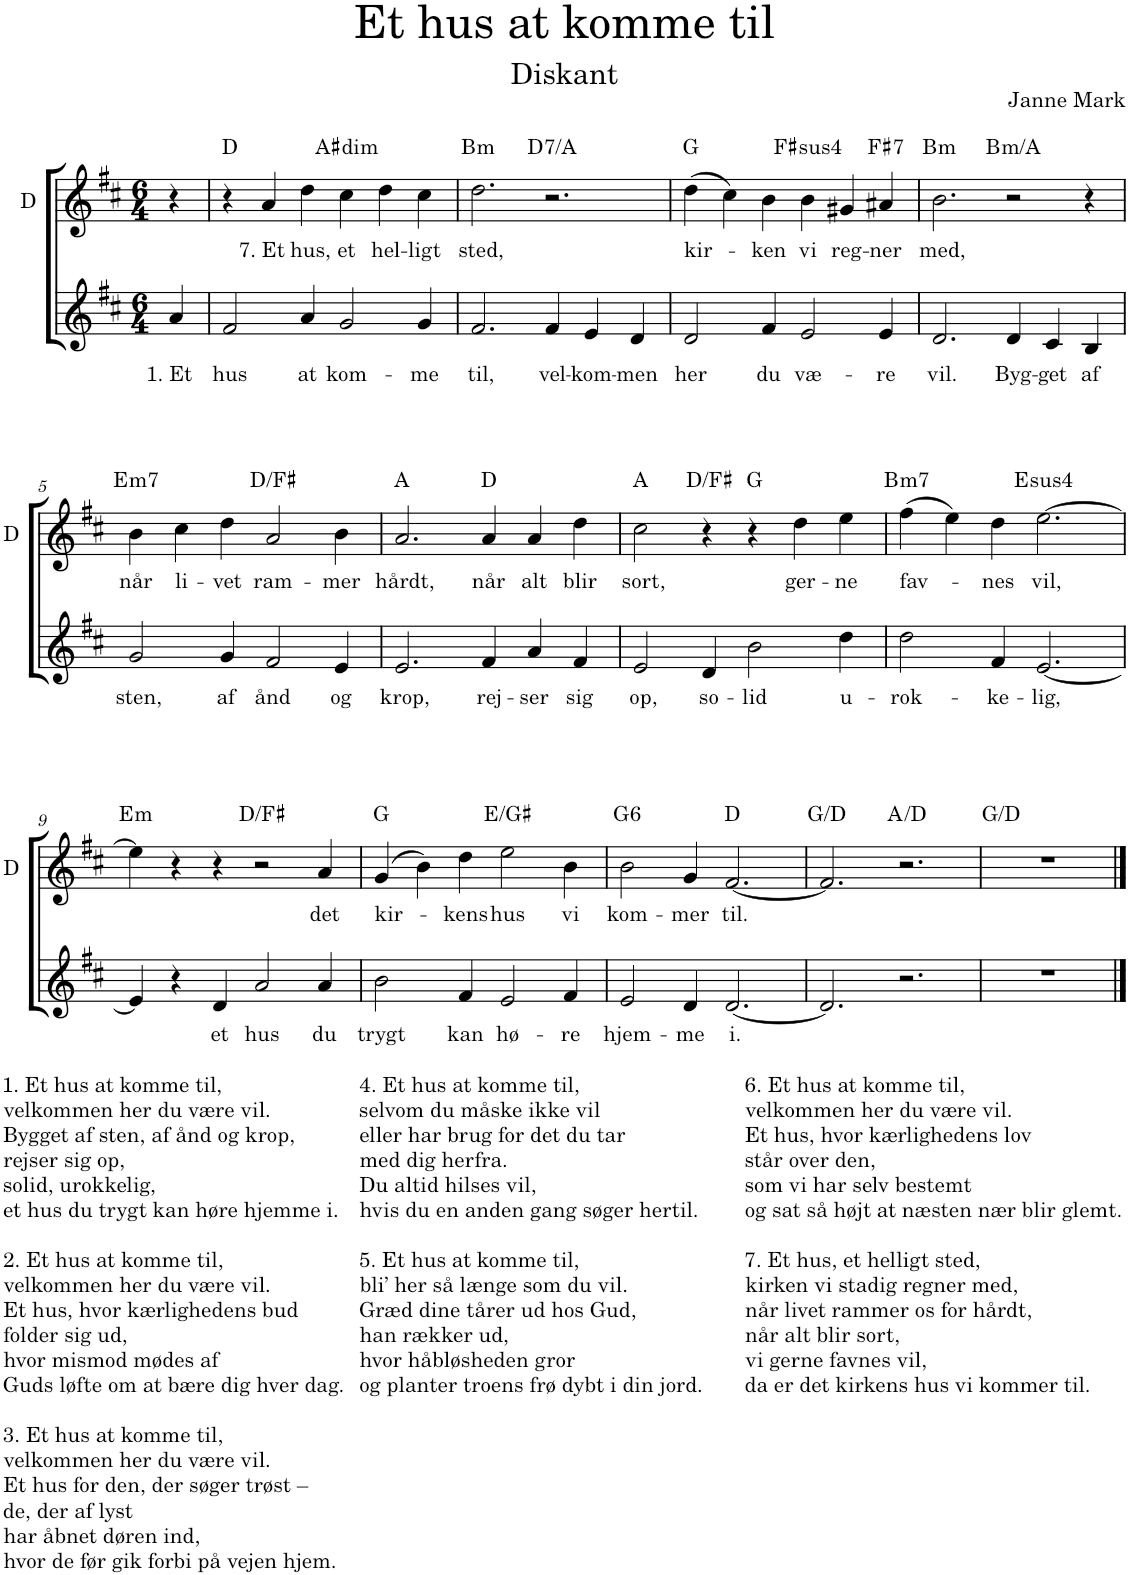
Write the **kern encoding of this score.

**kern	**text	**kern	**text	**harte
*part2	*part2	*part1	*part1	*part1
*staff2	*staff2	*staff1	*staff1	*
*I"Stemme	*	*I"D	*	*
*	*	*I'D	*	*
*clefG2	*	*clefG2	*	*
*k[f#c#]	*	*k[f#c#]	*	*
*M6/4	*	*M6/4	*	*
=	=	=	=	=
!	!LO:LY:b	!	!	!
4a/	1. Et	4r	.	.
=1	=1	=1	=1	=1
!	!LO:LY:b	!	!	!
2f#/	hus	4r	.	D:maj
!	!	!	!LO:LY:b	!
.	.	4a/	7. Et	.
!	!LO:LY:b	!	!LO:LY:b	!
4a/	at	4dd\	hus,	.
!	!LO:LY:b	!	!LO:LY:b	!LO:H:kt=dim
2g/	kom-	4cc#\	et	A#:dim
!	!	!	!LO:LY:b	!
.	.	4dd\	hel-	.
!	!LO:LY:b	!	!LO:LY:b	!
4g/	-me	4cc#\	-ligt	.
=2	=2	=2	=2	=2
!	!LO:LY:b	!	!LO:LY:b	!LO:H:kt=m
2.f#/	til,	2.dd\	sted,	B:min
!	!LO:LY:b	!	!	!LO:H:kt=7
4f#/	vel-	2.r	.	D:7/5
!	!LO:LY:b	!	!	!
4e/	-kom-	.	.	.
!	!LO:LY:b	!	!	!
4d/	-men	.	.	.
=3	=3	=3	=3	=3
!	!LO:LY:b	!	!LO:LY:b	!
2d/	her	(4dd\	kir-	G:maj
.	.	4cc#\)	.	.
!	!LO:LY:b	!	!LO:LY:b	!
4f#/	du	4b\	-ken	.
!	!LO:LY:b	!	!LO:LY:b	!LO:H:kt=4
2e/	væ-	4b\	vi	F#:sus4
!	!	!	!LO:LY:b	!
.	.	4g#X/	reg-	.
!	!LO:LY:b	!	!LO:LY:b	!LO:H:kt=7
4e/	-re	4a#X/	-ner	F#:7
=4	=4	=4	=4	=4
!	!LO:LY:b	!	!LO:LY:b	!LO:H:kt=m
2.d/	vil.	2.b\	med,	B:min
!	!LO:LY:b	!	!	!LO:H:kt=m
4d/	Byg-	2r	.	B:min/b7
!	!LO:LY:b	!	!	!
4c#/	-get	.	.	.
!	!LO:LY:b	!	!	!
4B/	af	4r	.	.
!!LO:LB:g=z
=5	=5	=5	=5	=5
!	!LO:LY:b	!	!LO:LY:b	!LO:H:kt=m7
2g/	sten,	4b\	når	E:min7
!	!	!	!LO:LY:b	!
.	.	4cc#\	li-	.
!	!LO:LY:b	!	!LO:LY:b	!
4g/	af	4dd\	-vet	.
!	!LO:LY:b	!	!LO:LY:b	!
2f#/	ånd	2a/	ram-	D:maj/3
!	!LO:LY:b	!	!LO:LY:b	!
4e/	og	4b\	-mer	.
=6	=6	=6	=6	=6
!	!LO:LY:b	!	!LO:LY:b	!
2.e/	krop,	2.a/	hårdt,	A:maj
!	!LO:LY:b	!	!LO:LY:b	!
4f#/	rej-	4a/	når	D:maj
!	!LO:LY:b	!	!LO:LY:b	!
4a/	-ser	4a/	alt	.
!	!LO:LY:b	!	!LO:LY:b	!
4f#/	sig	4dd\	blir	.
=7	=7	=7	=7	=7
!	!LO:LY:b	!	!LO:LY:b	!
2e/	op,	2cc#\	sort,	A:maj
!	!LO:LY:b	!	!	!
4d/	so-	4r	.	D:maj/3
!	!LO:LY:b	!	!	!
2b\	-lid	4r	.	G:maj
!	!	!	!LO:LY:b	!
.	.	4dd\	ger-	.
!	!LO:LY:b	!	!LO:LY:b	!
4dd\	u-	4ee\	-ne	.
=8	=8	=8	=8	=8
!	!LO:LY:b	!	!LO:LY:b	!LO:H:kt=m7
2dd\	-rok-	(4ff#\	fav-	B:min7
.	.	4ee\)	.	.
!	!LO:LY:b	!	!LO:LY:b	!
4f#/	-ke-	4dd\	-nes	.
!	!LO:LY:b	!	!LO:LY:b	!LO:H:kt=4
[2.e/	-lig,	[2.ee\	vil,	E:sus4
!!LO:LB:g=z
=9	=9	=9	=9	=9
!	!	!	!	!LO:H:kt=m
4e/]	.	4ee\]	.	E:min
4r	.	4r	.	.
!	!LO:LY:b	!	!	!
4d/	et	4r	.	.
!	!LO:LY:b	!	!	!
2a/	hus	2r	.	D:maj/3
!	!LO:LY:b	!	!LO:LY:b	!
4a/	du	4a/	det	.
=10	=10	=10	=10	=10
!	!LO:LY:b	!	!LO:LY:b	!
2b\	trygt	(4g/	kir-	G:maj
.	.	4b\)	.	.
!	!LO:LY:b	!	!LO:LY:b	!
4f#/	kan	4dd\	-kens	.
!	!LO:LY:b	!	!LO:LY:b	!
2e/	hø-	2ee\	hus	E:maj/3
!	!LO:LY:b	!	!LO:LY:b	!
4f#/	-re	4b\	vi	.
=11	=11	=11	=11	=11
!	!LO:LY:b	!	!LO:LY:b	!LO:H:kt=6
2e/	hjem-	2b\	kom-	G:maj6
!	!LO:LY:b	!	!LO:LY:b	!
4d/	-me	4g/	-mer	.
!	!LO:LY:b	!	!LO:LY:b	!
[2.d/	i.	[2.f#/	til.	D:maj
=12	=12	=12	=12	=12
2.d/]	.	2.f#/]	.	G:maj/5
2.r	.	2.r	.	A:maj/4
=13	=13	=13	=13	=13
1.r	.	1.r	.	G:maj/5
==	==	==	==	==
*-	*-	*-	*-	*-
